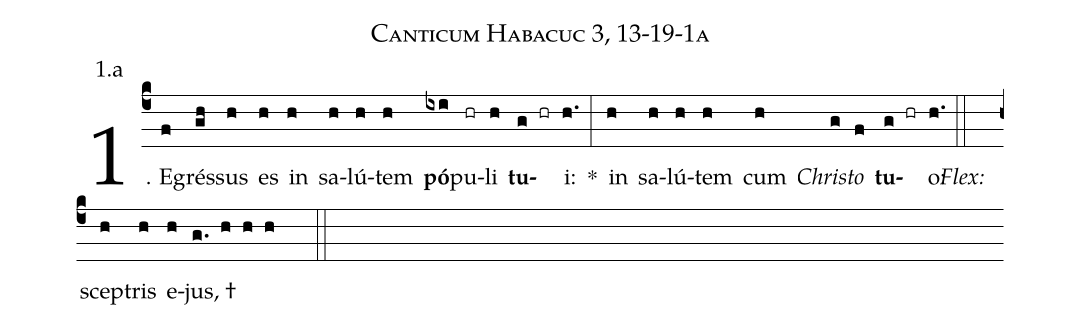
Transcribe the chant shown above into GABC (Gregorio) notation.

name: Canticum Habacuc 3, 13-19-1a;
annotation: 1.a;
%%
(c4)1. E(f)grés(gh)sus(h) es(h) in(h) sa(h)lú(h)tem(h) <b>pó</b>(ixi)pu(hr)li(h) <b>tu</b>(g hr)i:(h.) *(:) in(h) sa(h)lú(h)tem(h) cum(h) <i>Chris</i>(g)<i>to</i>(f) <b>tu</b>(g hr)o:(h.) (::)
<i>Flex:</i>()  scep(h)tris(h) e(h)jus, †(g. h h h  ::)
